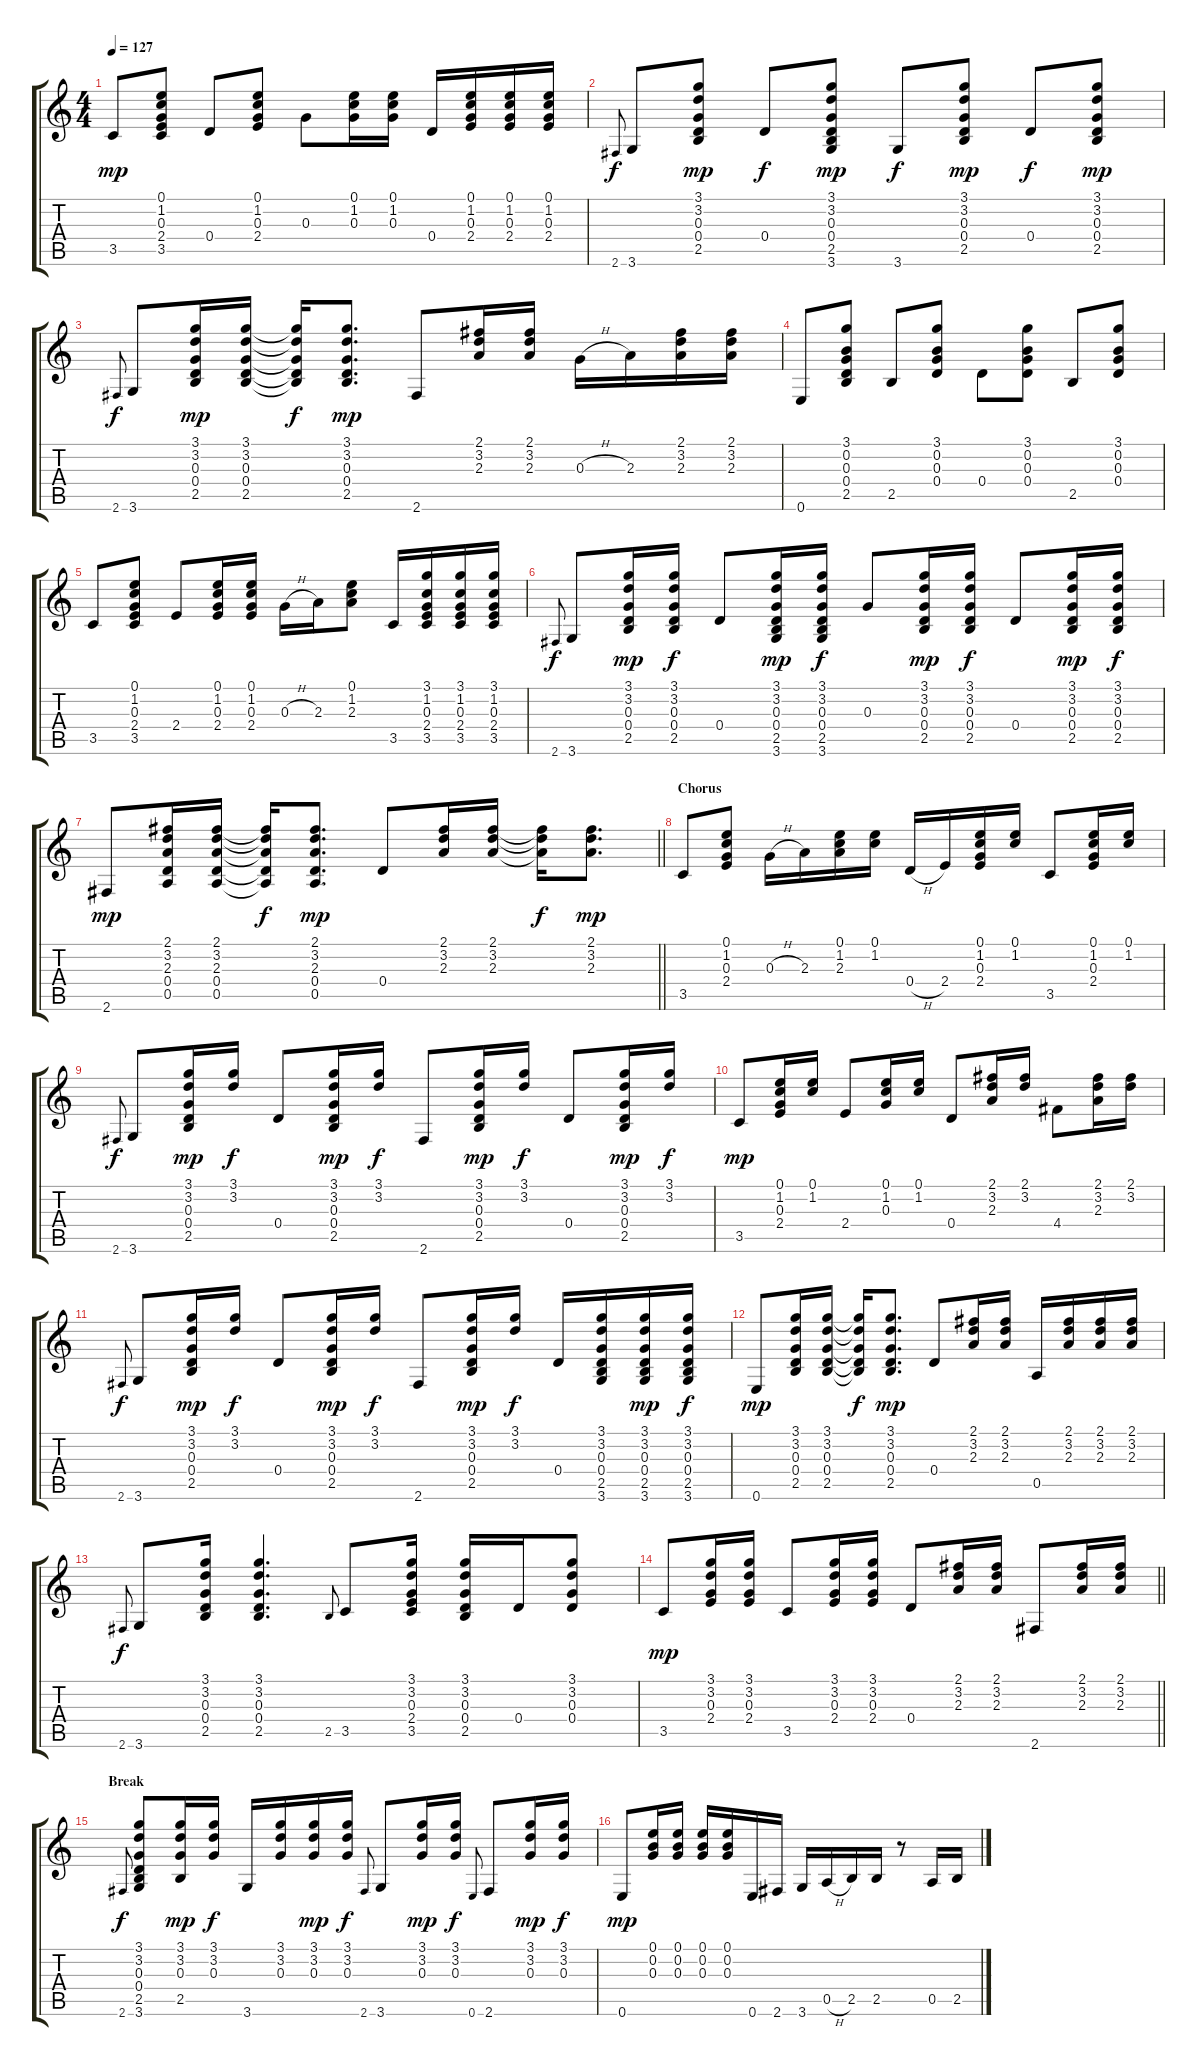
\track "" {instrument acousticguitarsteel}
\staff {score tabs}
\tuning (E4 B3 G3 D3 A2 E2) {hide}
\ts (4 4)
\tempo 127
\clef g2
\ks c
3.5.8{dy mp} (0.1 1.2 0.3 2.4 3.5).8 0.4.8 (0.1 1.2 0.3 2.4).8 0.3.8 (0.1 1.2 0.3).16 (0.1 1.2 0.3).16 0.4.16 (0.1 1.2 0.3 2.4).16 (0.1 1.2 0.3 2.4).16 (0.1 1.2 0.3 2.4).16 |
2.6.8{gr onbeat dy f} 3.6.8 (3.1 3.2 0.3 0.4 2.5).8{dy mp} 0.4.8{dy f} (3.1 3.2 0.3 0.4 2.5 3.6).8{dy mp} 3.6.8{dy f} (3.1 3.2 0.3 0.4 2.5).8{dy mp} 0.4.8{dy f} (3.1 3.2 0.3 0.4 2.5).8{dy mp} |
2.6.8{gr onbeat dy f} 3.6.8 (3.1 3.2 0.3 0.4 2.5).16{dy mp} (3.1 3.2 0.3 0.4 2.5).16 (3.1{t} 3.2{t} 0.3{t} 0.4{t} 2.5{t}).16{dy f} (3.1 3.2 0.3 0.4 2.5).8{d dy mp} 2.6.8 (2.1 3.2 2.3).16 (2.1 3.2 2.3).16 0.3{h}.16 2.3.16 (2.1 3.2 2.3).16 (2.1 3.2 2.3).16 |
0.6.8 (3.1 0.2 0.3 0.4 2.5).8 2.5.8 (3.1 0.2 0.3 0.4).8 0.4.8 (3.1 0.2 0.3 0.4).8 2.5.8 (3.1 0.2 0.3 0.4).8 |
3.5.8 (0.1 1.2 0.3 2.4 3.5).8 2.4.8 (0.1 1.2 0.3 2.4).16 (0.1 1.2 0.3 2.4).16 0.3{h}.16 2.3.16 (0.1 1.2 2.3).8 3.5.16 (3.1 1.2 0.3 2.4 3.5).16 (3.1 1.2 0.3 2.4 3.5).16 (3.1 1.2 0.3 2.4 3.5).16 |
2.6.8{gr onbeat dy f} 3.6.8 (3.1 3.2 0.3 0.4 2.5).16{dy mp} (3.1 3.2 0.3 0.4 2.5).16{dy f} 0.4.8 (3.1 3.2 0.3 0.4 2.5 3.6).16{dy mp} (3.1 3.2 0.3 0.4 2.5 3.6).16{dy f} 0.3.8 (3.1 3.2 0.3 0.4 2.5).16{dy mp} (3.1 3.2 0.3 0.4 2.5).16{dy f} 0.4.8 (3.1 3.2 0.3 0.4 2.5).16{dy mp} (3.1 3.2 0.3 0.4 2.5).16{dy f} |
\barLineRight lightlight
2.6.8{dy mp} (2.1 3.2 2.3 0.4 0.5).16 (2.1 3.2 2.3 0.4 0.5).16 (2.1{t} 3.2{t} 2.3{t} 0.4{t} 0.5{t}).16{dy f} (2.1 3.2 2.3 0.4 0.5).8{d dy mp} 0.4.8 (2.1 3.2 2.3).16 (2.1 3.2 2.3).16 (2.1{t} 3.2{t} 2.3{t}).16{dy f} (2.1 3.2 2.3).8{d dy mp} |
\section ("" "Chorus")
3.5.8 (0.1 1.2 0.3 2.4).8 0.3{h}.16 2.3.16 (0.1 1.2 2.3).16 (0.1 1.2).16 0.4{h}.16 2.4.16 (0.1 1.2 0.3 2.4).16 (0.1 1.2).16 3.5.8 (0.1 1.2 0.3 2.4).16 (0.1 1.2).16 |
2.6.8{gr onbeat dy f} 3.6.8 (3.1 3.2 0.3 0.4 2.5).16{dy mp} (3.1 3.2).16{dy f} 0.4.8 (3.1 3.2 0.3 0.4 2.5).16{dy mp} (3.1 3.2).16{dy f} 2.6.8 (3.1 3.2 0.3 0.4 2.5).16{dy mp} (3.1 3.2).16{dy f} 0.4.8 (3.1 3.2 0.3 0.4 2.5).16{dy mp} (3.1 3.2).16{dy f} |
3.5.8{dy mp} (0.1 1.2 0.3 2.4).16 (0.1 1.2).16 2.4.8 (0.1 1.2 0.3).16 (0.1 1.2).16 0.4.8 (2.1 3.2 2.3).16 (2.1 3.2).16 4.4.8 (2.1 3.2 2.3).16 (2.1 3.2).16 |
2.6.8{gr onbeat dy f} 3.6.8 (3.1 3.2 0.3 0.4 2.5).16{dy mp} (3.1 3.2).16{dy f} 0.4.8 (3.1 3.2 0.3 0.4 2.5).16{dy mp} (3.1 3.2).16{dy f} 2.6.8 (3.1 3.2 0.3 0.4 2.5).16{dy mp} (3.1 3.2).16{dy f} 0.4.16 (3.1 3.2 0.3 0.4 2.5 3.6).16 (3.1 3.2 0.3 0.4 2.5 3.6).16{dy mp} (3.1 3.2 0.3 0.4 2.5 3.6).16{dy f} |
0.6.8{dy mp} (3.1 3.2 0.3 0.4 2.5).16 (3.1 3.2 0.3 0.4 2.5).16 (3.1{t} 3.2{t} 0.3{t} 0.4{t} 2.5{t}).16{dy f} (3.1 3.2 0.3 0.4 2.5).8{d dy mp} 0.4.8 (2.1 3.2 2.3).16 (2.1 3.2 2.3).16 0.5.16 (2.1 3.2 2.3).16 (2.1 3.2 2.3).16 (2.1 3.2 2.3).16 |
2.6.8{gr onbeat dy f} 3.6.8 (3.1 3.2 0.3 0.4 2.5).16 (3.1 3.2 0.3 0.4 2.5).4{d} 2.5.8{gr onbeat} 3.5.8 (3.1 3.2 0.3 2.4 3.5).16 (3.1 3.2 0.3 0.4 2.5).16 0.4.16 (3.1 3.2 0.3 0.4).8 |
\barLineRight lightlight
3.5.8{dy mp} (3.1 3.2 0.3 2.4).16 (3.1 3.2 0.3 2.4).16 3.5.8 (3.1 3.2 0.3 2.4).16 (3.1 3.2 0.3 2.4).16 0.4.8 (2.1 3.2 2.3).16 (2.1 3.2 2.3).16 2.6.8 (2.1 3.2 2.3).16 (2.1 3.2 2.3).16 |
\section ("" "Break")
2.6.8{gr onbeat dy f} (3.1 3.2 0.3 0.4 2.5 3.6).8 (3.1 3.2 0.3 2.5).16{dy mp} (3.1 3.2 0.3).16{dy f} 3.6.16 (3.1 3.2 0.3).16 (3.1 3.2 0.3).16{dy mp} (3.1 3.2 0.3).16{dy f} 2.6.8{gr onbeat} 3.6.8 (3.1 3.2 0.3).16{dy mp} (3.1 3.2 0.3).16{dy f} 0.6.8{gr onbeat} 2.6.8 (3.1 3.2 0.3).16{dy mp} (3.1 3.2 0.3).16{dy f} |
0.6.8{dy mp} (0.1 0.2 0.3).16 (0.1 0.2 0.3).16 (0.1 0.2 0.3).16 (0.1 0.2 0.3).16 0.6.16 2.6.16 3.6.16 0.5{h}.16 2.5.16 2.5.16 r.8 0.5.16 2.5.16
